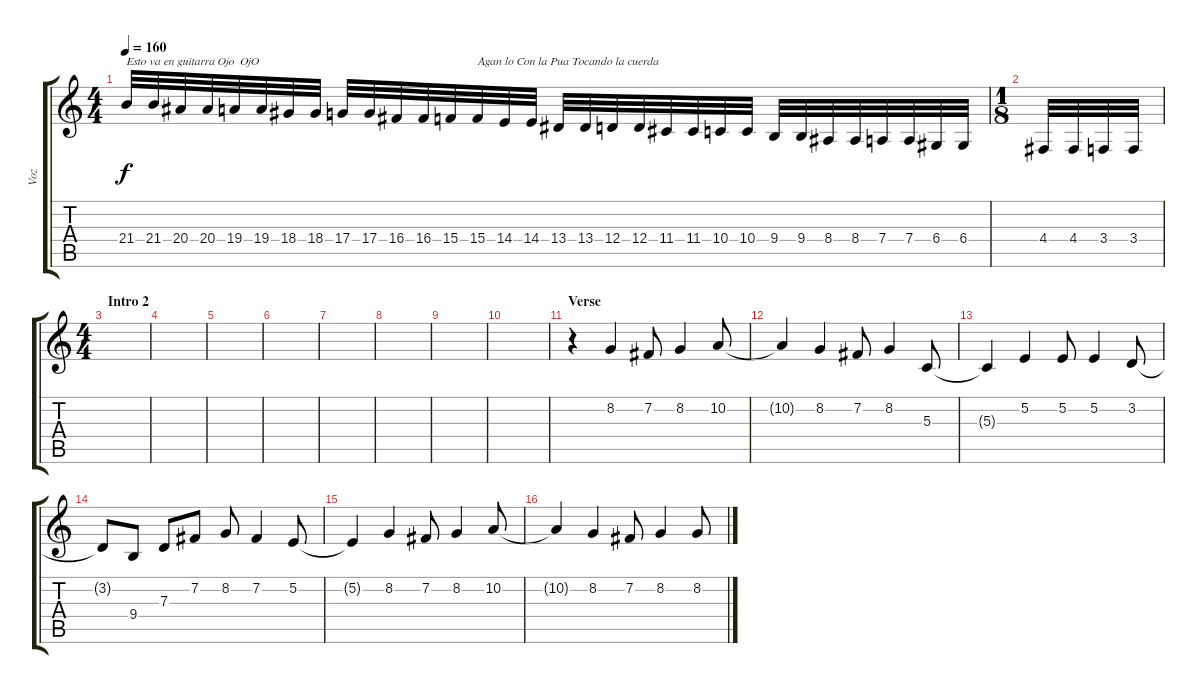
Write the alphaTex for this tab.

\track ("Voz" "Voz") {instrument harmonica}
\staff {score tabs}
\tuning (E4 B3 G3 D3 A2 E2) {hide}
\ts (4 4)
\tempo 160
\clef g2
\ks c
21.4.32{txt "Esto va en guitarra Ojo  OjO" dy f instrument overdrivenguitar} 21.4.32 20.4.32 20.4.32 19.4.32 19.4.32 18.4.32 18.4.32 17.4.32 17.4.32 16.4.32 16.4.32 15.4.32 15.4.32{txt "Agan lo Con la Pua Tocando la cuerda"} 14.4.32 14.4.32 13.4.32 13.4.32 12.4.32 12.4.32 11.4.32 11.4.32 10.4.32 10.4.32 9.4.32 9.4.32 8.4.32 8.4.32 7.4.32 7.4.32 6.4.32 6.4.32 |
\ts (1 8)
4.4.32 4.4.32 3.4.32 3.4.32 |
\ts (4 4)
\section ("" "Intro 2")
|
|
|
|
|
|
|
|
\section ("" "Verse")
r.4{volume 16 instrument harmonica} 8.2.4{volume 16} 7.2.8 8.2.4 10.2.8 |
10.2{t}.4 8.2.4 7.2.8 8.2.4 5.3.8 |
5.3{t}.4 5.2.4 5.2.8 5.2.4 3.2.8 |
3.2{t}.8 9.4.8 7.3.8 7.2.8 8.2.8 7.2.4 5.2.8 |
5.2{t}.4{instrument harmonica} 8.2.4{volume 16} 7.2.8 8.2.4 10.2.8 |
10.2{t}.4 8.2.4 7.2.8 8.2.4 8.2.8
